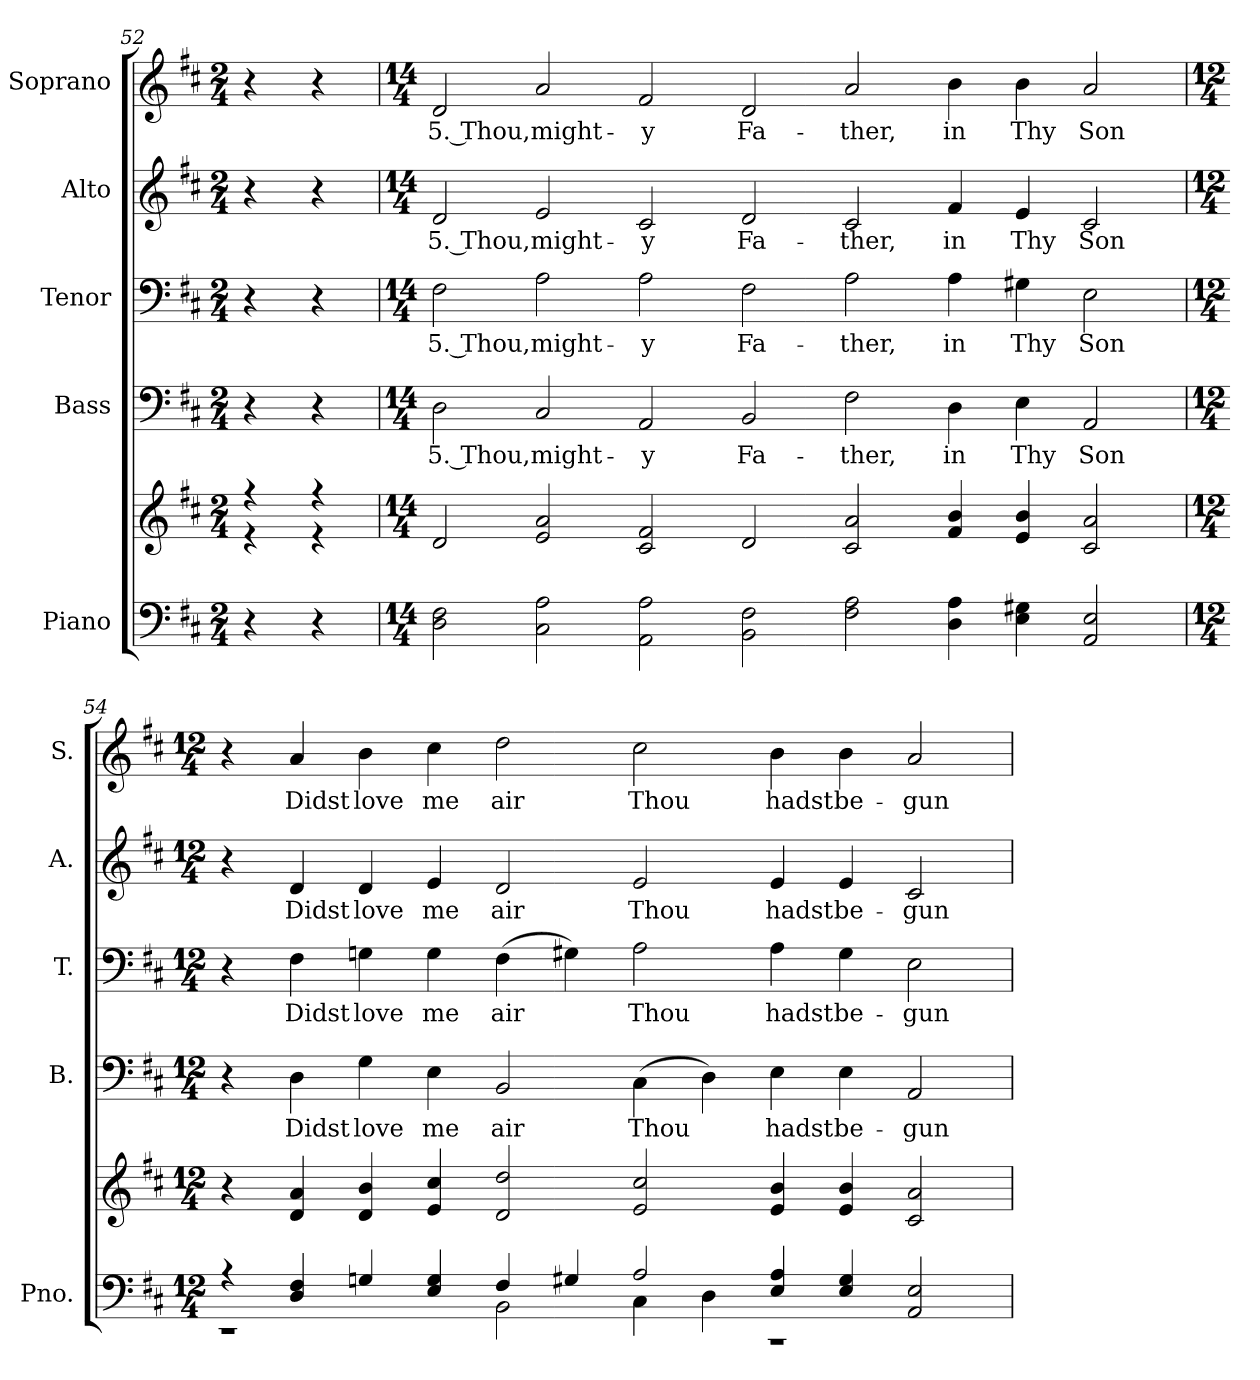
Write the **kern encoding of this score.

**kern	**kern	**kern	**text	**kern	**text	**kern	**text	**kern	**text
*part5	*part5	*part4	*part4	*part3	*part3	*part2	*part2	*part1	*part1
*staff6	*staff5	*staff4	*staff4	*staff3	*staff3	*staff2	*staff2	*staff1	*staff1
*I"Piano	*	*I"Bass	*	*I"Tenor	*	*I"Alto	*	*I"Soprano	*
*I'Pno.	*	*I'B.	*	*I'T.	*	*I'A.	*	*I'S.	*
!!LO:PB:g=z
*clefF4	*clefG2	*clefF4	*	*clefF4	*	*clefG2	*	*clefG2	*
*k[f#c#]	*k[f#c#]	*k[f#c#]	*	*k[f#c#]	*	*k[f#c#]	*	*k[f#c#]	*
*D:	*D:	*D:	*	*D:	*	*D:	*	*D:	*
*M2/4	*M2/4	*M2/4	*	*M2/4	*	*M2/4	*	*M2/4	*
=52	=52	=52	=52	=52	=52	=52	=52	=52	=52
*	*^	*	*	*	*	*	*	*	*
4r	4r	4r	4r	.	4r	.	4r	.	4r	.
4r	4r	4r	4r	.	4r	.	4r	.	4r	.
*	*v	*v	*	*	*	*	*	*	*	*
=53	=53	=53	=53	=53	=53	=53	=53	=53	=53
*M14/4	*M14/4	*M14/4	*	*M14/4	*	*M14/4	*	*M14/4	*
*	*^	*	*	*	*	*	*	*	*
!	!	!	!	!LO:LY:b:color=#000000	!	!	!	!	!	!
*	*v	*v	*	*	*	*	*	*	*	*
*	*^	*	*	*	*	*	*	*	*
!	!	!	!	!	!	!LO:LY:b:color=#000000	!	!	!	!
*	*v	*v	*	*	*	*	*	*	*	*
*	*^	*	*	*	*	*	*	*	*
!	!	!	!	!	!	!	!	!LO:LY:b:color=#000000	!	!
*	*v	*v	*	*	*	*	*	*	*	*
*	*^	*	*	*	*	*	*	*	*
!	!	!	!	!	!	!	!	!	!	!LO:LY:b:color=#000000
*	*v	*v	*	*	*	*	*	*	*	*
2Di\ 2F#i	2di/	2Di\	5. Thou,	2F#i\	5. Thou,	2di/	5. Thou,	2di/	5. Thou,
!	!	!	!LO:LY:b:color=#000000	!	!	!	!	!	!
!	!	!	!	!	!LO:LY:b:color=#000000	!	!	!	!
!	!	!	!	!	!	!	!LO:LY:b:color=#000000	!	!
!	!	!	!	!	!	!	!	!	!LO:LY:b:color=#000000
2C#i\ 2Ai	2ei/ 2ai	2C#i/	might-	2Ai\	might-	2ei/	might-	2ai/	might-
!	!	!	!LO:LY:b:color=#000000	!	!	!	!	!	!
!	!	!	!	!	!LO:LY:b:color=#000000	!	!	!	!
!	!	!	!	!	!	!	!LO:LY:b:color=#000000	!	!
!	!	!	!	!	!	!	!	!	!LO:LY:b:color=#000000
2AAi\ 2Ai	2c#i/ 2f#i	2AAi/	-y	2Ai\	-y	2c#i/	-y	2f#i/	-y
!	!	!	!LO:LY:b:color=#000000	!	!	!	!	!	!
!	!	!	!	!	!LO:LY:b:color=#000000	!	!	!	!
!	!	!	!	!	!	!	!LO:LY:b:color=#000000	!	!
!	!	!	!	!	!	!	!	!	!LO:LY:b:color=#000000
2BBi\ 2F#i	2di/	2BBi/	Fa-	2F#i\	Fa-	2di/	Fa-	2di/	Fa-
!	!	!	!LO:LY:b:color=#000000	!	!	!	!	!	!
!	!	!	!	!	!LO:LY:b:color=#000000	!	!	!	!
!	!	!	!	!	!	!	!LO:LY:b:color=#000000	!	!
!	!	!	!	!	!	!	!	!	!LO:LY:b:color=#000000
2F#i\ 2Ai	2c#i/ 2ai	2F#i\	-ther,	2Ai\	-ther,	2c#i/	-ther,	2ai/	-ther,
!	!	!	!LO:LY:b:color=#000000	!	!	!	!	!	!
!	!	!	!	!	!LO:LY:b:color=#000000	!	!	!	!
!	!	!	!	!	!	!	!LO:LY:b:color=#000000	!	!
!	!	!	!	!	!	!	!	!	!LO:LY:b:color=#000000
4Di\ 4Ai	4f#i/ 4bi	4Di\	in	4Ai\	in	4f#i/	in	4bi\	in
!	!	!	!LO:LY:b:color=#000000	!	!	!	!	!	!
!	!	!	!	!	!LO:LY:b:color=#000000	!	!	!	!
!	!	!	!	!	!	!	!LO:LY:b:color=#000000	!	!
!	!	!	!	!	!	!	!	!	!LO:LY:b:color=#000000
4Ei\ 4G#Xi	4ei/ 4bi	4Ei\	Thy	4G#Xi\	Thy	4ei/	Thy	4bi\	Thy
!	!	!	!LO:LY:b:color=#000000	!	!	!	!	!	!
!	!	!	!	!	!LO:LY:b:color=#000000	!	!	!	!
!	!	!	!	!	!	!	!LO:LY:b:color=#000000	!	!
!	!	!	!	!	!	!	!	!	!LO:LY:b:color=#000000
2AAi/ 2Ei	2c#i/ 2ai	2AAi/	Son	2Ei\	Son	2c#i/	Son	2ai/	Son
!!LO:PB:g=z
=54	=54	=54	=54	=54	=54	=54	=54	=54	=54
*M12/4	*M12/4	*M12/4	*	*M12/4	*	*M12/4	*	*M12/4	*
*^	*	*	*	*	*	*	*	*	*
4r	1r	4r	4r	.	4r	.	4r	.	4r	.
!	!	!	!	!LO:LY:b:color=#000000	!	!	!	!	!	!
!	!	!	!	!	!	!LO:LY:b:color=#000000	!	!	!	!
!	!	!	!	!	!	!	!	!LO:LY:b:color=#000000	!	!
!	!	!	!	!	!	!	!	!	!	!LO:LY:b:color=#000000
4Di/ 4F#i	.	4di/ 4ai	4Di\	Didst	4F#i\	Didst	4di/	Didst	4ai/	Didst
!	!	!	!	!LO:LY:b:color=#000000	!	!	!	!	!	!
!	!	!	!	!	!	!LO:LY:b:color=#000000	!	!	!	!
!	!	!	!	!	!	!	!	!LO:LY:b:color=#000000	!	!
!	!	!	!	!	!	!	!	!	!	!LO:LY:b:color=#000000
4Gni/	.	4di/ 4bi	4Gi\	love	4Gni\	love	4di/	love	4bi\	love
!	!	!	!	!LO:LY:b:color=#000000	!	!	!	!	!	!
!	!	!	!	!	!	!LO:LY:b:color=#000000	!	!	!	!
!	!	!	!	!	!	!	!	!LO:LY:b:color=#000000	!	!
!	!	!	!	!	!	!	!	!	!	!LO:LY:b:color=#000000
4Ei/ 4Gi	.	4ei/ 4cc#i	4Ei\	me	4Gi\	me	4ei/	me	4cc#i\	me
!	!	!	!	!LO:LY:b:color=#000000	!	!	!	!	!	!
!	!	!	!	!	!	!LO:LY:b:color=#000000	!	!	!	!
!	!	!	!	!	!	!	!	!LO:LY:b:color=#000000	!	!
!	!	!	!	!	!	!	!	!	!	!LO:LY:b:color=#000000
4F#i/	2BBi\	2di/ 2ddi	2BBi/	air	(4F#i\	air	2di/	air	2ddi\	air
4G#Xi/	.	.	.	.	4G#Xi\)	.	.	.	.	.
!	!	!	!	!LO:LY:b:color=#000000	!	!	!	!	!	!
!	!	!	!	!	!	!LO:LY:b:color=#000000	!	!	!	!
!	!	!	!	!	!	!	!	!LO:LY:b:color=#000000	!	!
!	!	!	!	!	!	!	!	!	!	!LO:LY:b:color=#000000
2Ai/	4C#i\	2ei/ 2cc#i	(4C#i\	Thou	2Ai\	Thou	2ei/	Thou	2cc#i\	Thou
.	4Di\	.	4Di\)	.	.	.	.	.	.	.
!	!	!	!	!LO:LY:b:color=#000000	!	!	!	!	!	!
!	!	!	!	!	!	!LO:LY:b:color=#000000	!	!	!	!
!	!	!	!	!	!	!	!	!LO:LY:b:color=#000000	!	!
!	!	!	!	!	!	!	!	!	!	!LO:LY:b:color=#000000
4Ei/ 4Ai	1r	4ei/ 4bi	4Ei\	hadst	4Ai\	hadst	4ei/	hadst	4bi\	hadst
!	!	!	!	!LO:LY:b:color=#000000	!	!	!	!	!	!
!	!	!	!	!	!	!LO:LY:b:color=#000000	!	!	!	!
!	!	!	!	!	!	!	!	!LO:LY:b:color=#000000	!	!
!	!	!	!	!	!	!	!	!	!	!LO:LY:b:color=#000000
4Ei/ 4G#i	.	4ei/ 4bi	4Ei\	be-	4G#i\	be-	4ei/	be-	4bi\	be-
!	!	!	!	!LO:LY:b:color=#000000	!	!	!	!	!	!
!	!	!	!	!	!	!LO:LY:b:color=#000000	!	!	!	!
!	!	!	!	!	!	!	!	!LO:LY:b:color=#000000	!	!
!	!	!	!	!	!	!	!	!	!	!LO:LY:b:color=#000000
2AAi/ 2Ei	.	2c#i/ 2ai	2AAi/	-gun	2Ei\	-gun	2c#i/	-gun	2ai/	-gun
*v	*v	*	*	*	*	*	*	*	*	*
=	=	=	=	=	=	=	=	=	=
*-	*-	*-	*-	*-	*-	*-	*-	*-	*-
